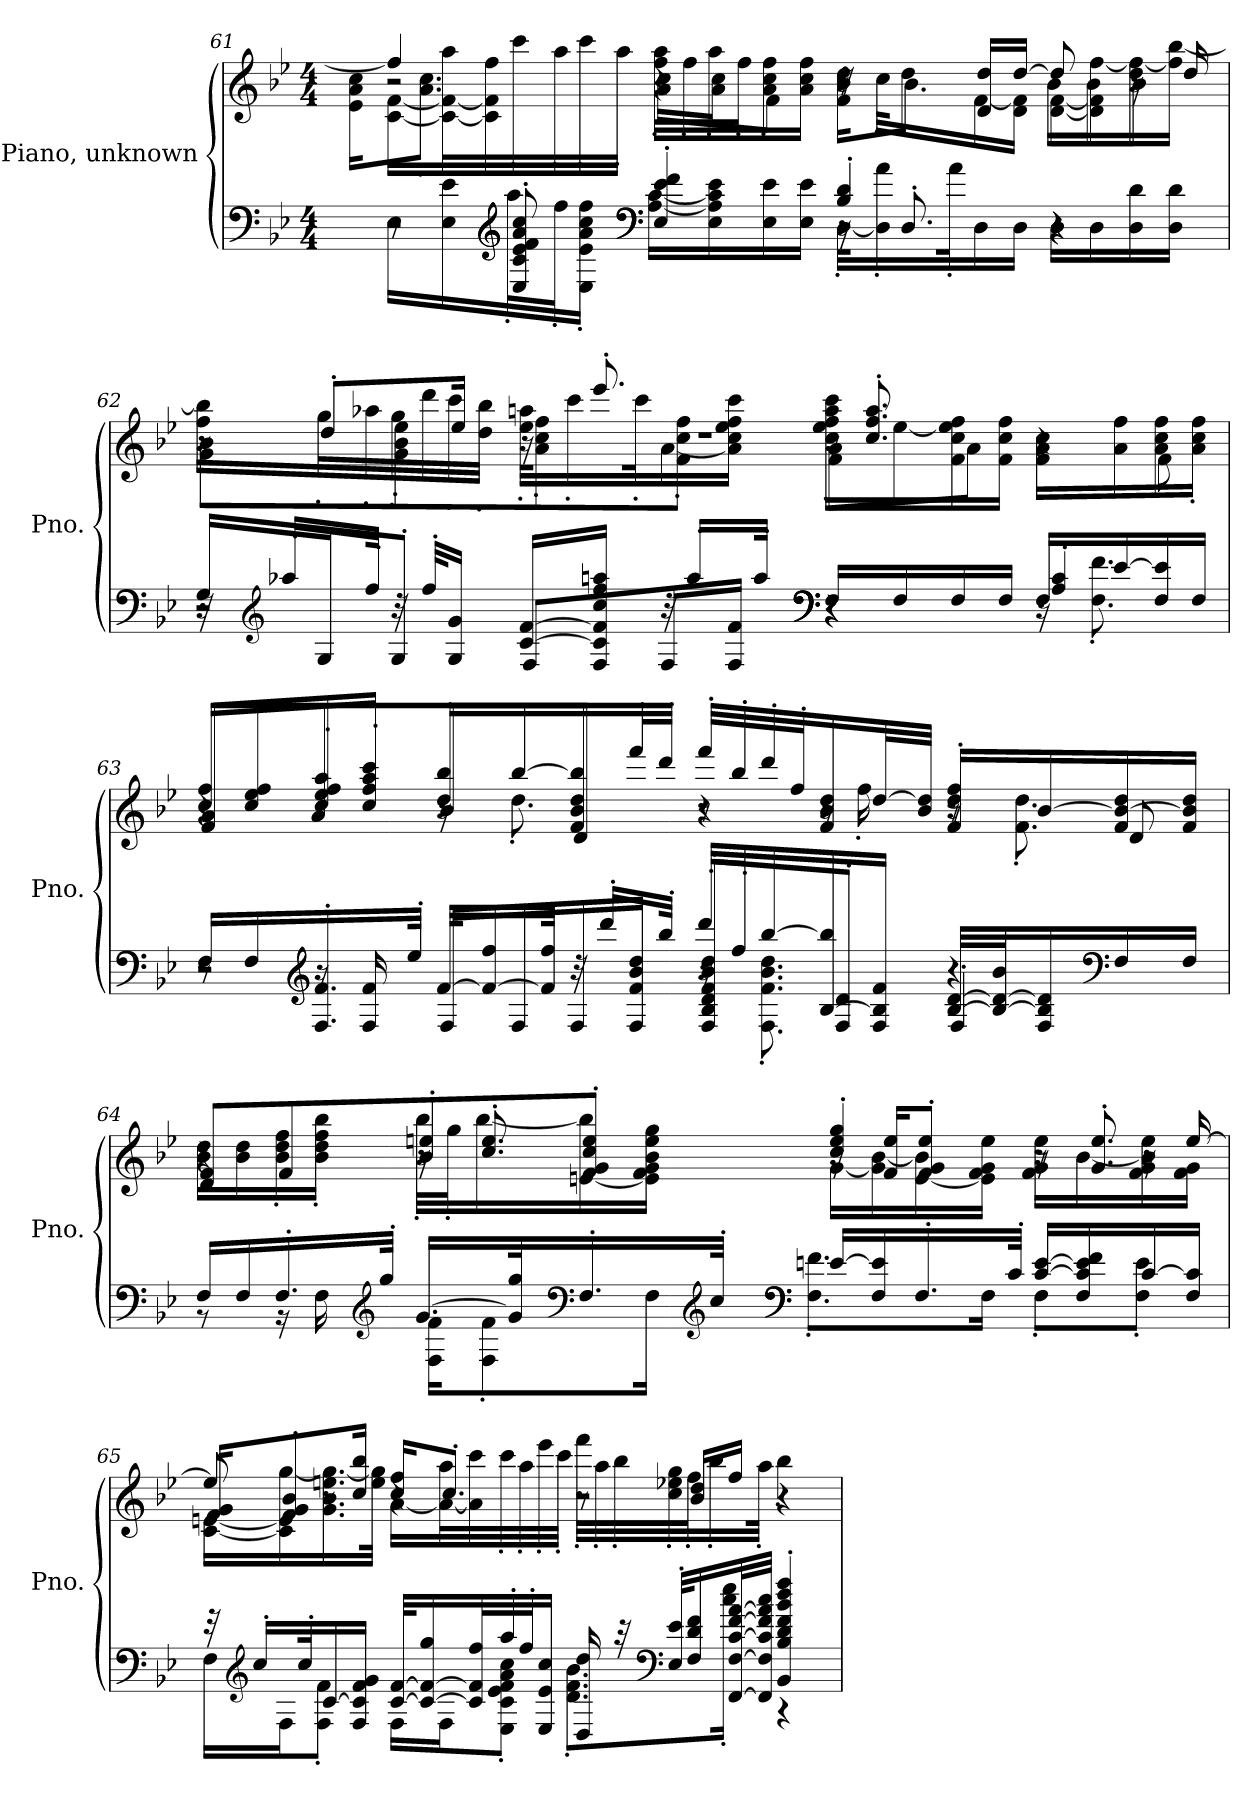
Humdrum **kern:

**kern	**kern
*part1	*part1
*staff2	*staff1
*I"Piano, unknown	*
*I'Pno.	*
!!LO:PB:g=z
*clefF4	*clefG2
*k[b-e-]	*k[b-e-]
*M4/4	*M4/4
=61	=61
*^	*^
*	*^	*	*^
*	*	*	*	*	*^
8r	16E-\LL	2r	4ff/]	[16c\ [16f\LL	2r	16e-\ 16a\ 16cc\KL
.	16E-\ 16e-\	.	.	32c\_ 32f\_ 32aa\L	.	8.a\' 8.cc\'J
.	.	.	.	32c\] 32f\] 32ff\	.	.
*clefG2	*	*	*	*	*	*
8E-/' 8c/' 8e-/' 8f/' 8a/' 8cc/'	32aa'\L	.	.	32ccc'\	.	.
.	32ff'\J	.	.	32aa'\	.	.
.	16E-\' 16e-\' 16a\' 16cc\' 16ff\'JJ	.	.	32ccc'\	.	.
.	.	.	.	32aa'\JJJ	.	.
*clefF4	*	*	*	*	*	*
4E-/' 4e-/' 4f/'	[16A\ [16c\LL	.	4r	32ff\' 32aa\'LLL	.	16a\ 16cc\LL
.	.	.	.	32ff'\	.	.
.	16E-\ 16A\] 16c\] 16e-\	.	.	32aa'\	.	16a\ 16cc\J
.	.	.	.	32ff'\J	.	.
.	16E-\ 16e-\	.	.	16a\' 16cc\' 16ff\'	.	8f\J
.	16E-\ 16e-\JJ	.	.	16a\ 16cc\ 16ff\JJ	.	.
4B-/' 4d/'	[32D'\KLL	16r	2r	32r	8r	16f\ 16b-\ 16dd\KL
.	16D\]' 16a\'	.	.	32cc'\KLL	.	.
.	.	8.D'/	.	16dd\	.	8.b-\J
.	32a'\K	.	.	.	.	.
.	16D\	.	.	[16f\	16d/ 16dd/LL	.
.	16D\JJ	.	.	16d\ 16f\]JJ	[16dd/JJ	.
4r	16D\LL	4r	.	[16d\ [16f\LL	8dd/]	16b-\LL
.	16D\	.	.	16d\] 16f\] [16ff\	.	16b-\J
.	16D\ 16d\	.	.	16dd\ 16ff\_	16r	8b-\J
.	16D\ 16d\JJ	.	.	16ff\] [16bb-\JJ	16dd/	.
!!LO:LB:g=z	!!	!!	!!
=62	=62	=62	=62	=62	=62	=62
32r	2r	16G/LL	1r	16ff\ 16bb-\]LL	16r	8g\ 8b-\L
*clefG2	*	*	*	*	*	*
16aa-X'/LL	.	.	.	.	.	.
.	.	16G/J	.	32gg'\L	8dd'/L	.
32ff'/JJk	.	.	.	32aa-X'\	.	.
32r	.	8G'/J	.	32gg'\	.	8g\' 8b-\' 8ee-\'
32ff'/KLL	.	.	.	32ddd'\	.	.
16G/ 16g/JJ	.	.	.	32ccc'\	16ee-/Jk	.
.	.	.	.	32dd\' 32bb-\'JJJ	.	.
[16c/ [16f/LL	.	8F'/L	.	32ee-\' 32aan\'KLL	16r	8a\' 8cc\' 8ff\'
.	.	.	.	16ccc'\	.	.
16F/ 16c/] 16f/] 16cc/ 16ff/ 16aan/JJ	.	.	.	.	8.eee-'/	.
.	.	.	.	32ccc'\K	.	.
32r	.	16F/L	.	[16a\	.	8f\' 8cc\' 8ff\'J
16aa'/LL	.	.	.	.	.	.
.	.	16F/ 16f/JJ	.	16a\] 16cc\ 16ee-\ 16ff\ 16ccc\JJ	.	.
32aa'/JJk	.	.	.	.	.	.
*clefF4	*	*	*	*	*	*
16F/LL	4r	4r	.	16cc\' 16ee-\' 16ff\' 16aa\' 16ccc\'LL	16r	8f\ 8a\L
16F/	.	.	.	[16ee-\	8.cc/' 8.ff/' 8.aa/'	.
16F/	.	.	.	16f\ 16cc\ 16ee-\] 16ff\	.	8a\J
16F/JJ	.	.	.	16f\ 16cc\ 16ff\JJ	.	.
16F/LL	16r	4A/' 4c/'	.	16f\ 16a\ 16cc\LL	4r	8r
[16e-/	8.F\' 8.f\'	.	.	16a\ 16ff\	.	.
16F/ 16e-/]	.	.	.	16a\ 16cc\ 16ff\	.	8f\
16F/JJ	.	.	.	16a\' 16cc\' 16ff\'JJ	.	.
*	*	*	*	*	*v	*v
!!LO:LB:g=z
=63	=63	=63	=63	=63	=63
16F/LL	2r	8r	16cc/ 16ff/LL	4r	8f/ 8a/L
16F/	.	.	16cc/ 16ee-/ 16ff/	.	.
*clefG2	*	*	*	*	*
16.F/' 16.f/'	.	16r	16cc/' 16ee-/' 16ff/' 16aa/'	.	8a/
.	.	16F/ 16f/	16cc/' 16ff/' 16aa/' 16ccc/'JJ	.	.
32ee-'/JJk	.	.	.	.	.
[32f/KLL	.	16F/LL	16dd/' 16bb-/'LL	16r	8b-/
16f/_ 16ff/	.	.	.	.	.
.	.	16F/	[16bb-/	8.dd'\	.
32f/] 32ff/JJk	.	.	.	.	.
32r	.	16F/	16f/ 16b-/ 16dd/ 16bb-/]	.	8d/J
16ddd'/LL	.	.	.	.	.
.	.	16F/ 16f/ 16b-/ 16dd/JJ	32fff'/L	.	.
32bb-'/JJk	.	.	32ddd'/JJJ	.	.
32ddd'/LLL	16r	8F/' 8B-/' 8d/' 8f/' 8b-/' 8dd/'L	32fff'/LLL	8r	4r
32ff'/J	.	.	32bb-'/	.	.
[16bb-/	8.F\' 8.f\' 8.b-\' 8.dd\'	.	32ddd'/	.	.
.	.	.	32ff'/J	.	.
[16B-/ 16bb-/]	.	8F/' 8d/'J	16f/ 16b-/ 16dd/	16r	.
16F/ 16B-/] 16f/JJ	.	.	[32dd/L	16ff'\	.
.	.	.	32b-/ 32dd/]JJJ	.	.
[32B-/ [32d/LLL	4r	4F'/	16f/' 16dd/' 16ff/'LL	16r	8r
32B-/_ 32d/_ 32b-/J	.	.	.	.	.
16F/ 16B-/] 16d/]	.	.	[16b-/	8.f\' 8.dd\'	.
*clefF4	*	*	*	*	*
16F/	.	.	16f/ 16b-/_ 16dd/	.	8d/
16F/JJ	.	.	16f/ 16b-/] 16dd/JJ	.	.
*	*v	*v	*	*	*
!!LO:LB:g=z	!!	!!
=64	=64	=64	=64	=64
16F/LL	8r	4r	16b-\ 16dd\LL	8d/ 8f/L
16F/	.	.	16b-\ 16dd\	.
16.F'/	16r	.	16b-\' 16dd\' 16ff\'	8f/
.	16F\	.	16b-\' 16dd\' 16ff\' 16bb-\'JJ	.
*clefG2	*	*	*	*
32gg'/JJk	.	.	.	.
[16.g/LL	16F\ 16f\KL	16r	32bb-'\LLL	8b-/' 8een/'
.	.	.	32gg'\J	.
.	8F\' 8f\'	8.cc/' 8.ee/'	[16bb-\	.
32g/] 32gg/K	.	.	.	.
*clefF4	*	*	*	*
16.F'/	.	.	[16en\ 16bb-\]	8f/' 8g/' 8cc/' 8ee/'J
.	16F\Jk	.	16e\] 16f\ 16g\ 16b-\ 16ee\ 16gg\JJ	.
*clefG2	*	*	*	*
32cc'/JJk	.	.	.	.
*clefF4	*	*	*	*
[16en/LL	8.F\' 8.f\'L	4cc/' 4ee/' 4gg/'	[16g\LL	16r
16F/ 16e/]	.	.	16g\] [16b-\	16f/ 16ee/KL
16.F'/	.	.	[16e\ 16b-\]	8f/' 8g/' 8ee/'J
.	16F\Jk	.	16e\] 16f\ 16g\ 16ee\JJ	.
32c'/JJk	.	.	.	.
[16c/ [16e/LL	8F'\L	8r	16f\ 16g\ 16ee\LL	16r
16F/ 16c/] 16e/] 16f/	.	.	[16b-\	8.g/' 8.ee/'
[16c/	8F\' 8e\'J	16r	16f\ 16g\ 16b-\] 16ee\	.
16F/ 16c/]JJ	.	[16ee/	16f\ 16g\JJ	.
!!LO:LB:g=z	!!	!!
=65	=65	=65	=65	=65
32r	16F\LL	8ee/]	[16c\ [16en\LL	16f/ 16g/KL
*clefG2	*	*	*	*
16cc'/LL	.	.	.	.
.	16F\J	.	16c\] 16e\] [16gg\	8f/' 8g/' 8b-/'
32cc'/K	.	.	.	.
[16c/	8F\' 8f\'J	8r	16.g\ 16.b-\ 16.een\ 16.gg\_	.
16F/ 16c/] 16f/ 16g/JJ	.	.	.	16cc/ 16bb-/Jk
.	.	.	32ee\ 32gg\]JJk	.
[32c/ [32f/KLL	16F\LL	4r	[16a\LL	16cc/ 16ff/KL
16c/_ 16f/_ 16gg/	.	.	.	.
.	16F\J	.	32a\_ 32aa\L	8.cc'/J
32c/] 32f/] 32ff/L	.	.	32a\] 32ccc\	.
32aa'/	8E-\' 8c\' 8e-\' 8f\' 8a\' 8cc\'J	.	32ccc'\	.
32ff'/J	.	.	32aa'\	.
16E-/ 16e-/ 16cc/JJ	.	.	32eee-'\	.
.	.	.	32ccc'\JJJ	.
16D/ 16dd/	8.d\' 8.f\' 8.b-\'L	2r	32fff'\LLL	8r
.	.	.	32aa'\	.
32r	.	.	32bb-'\	.
*clefF4	*	*	*	*
32E-/' 32e-/'KLL	.	.	32cc\' 32ee-X\' 32gg\'	.
16F/ 16d/ 16f/	.	.	32ff'\J	16b-/ 16dd/LL
.	.	.	16bb-'\	.
[32FF/ [32F/ [32c/ [32f/ [32a/L	16cc\' 16ee-\'Jk	.	.	16ff/JJ
32FF/] 32F/] 32c/] 32f/] 32a/] 32cc/JJJ	.	.	32aa'\JJk	.
4BB-/' 4B-/' 4d/' 4f/' 4b-/' 4dd/' 4ff/'	4r	.	4bb-'\	4r
*v	*v	*	*	*
*	*v	*v	*v
=	=
*-	*-
